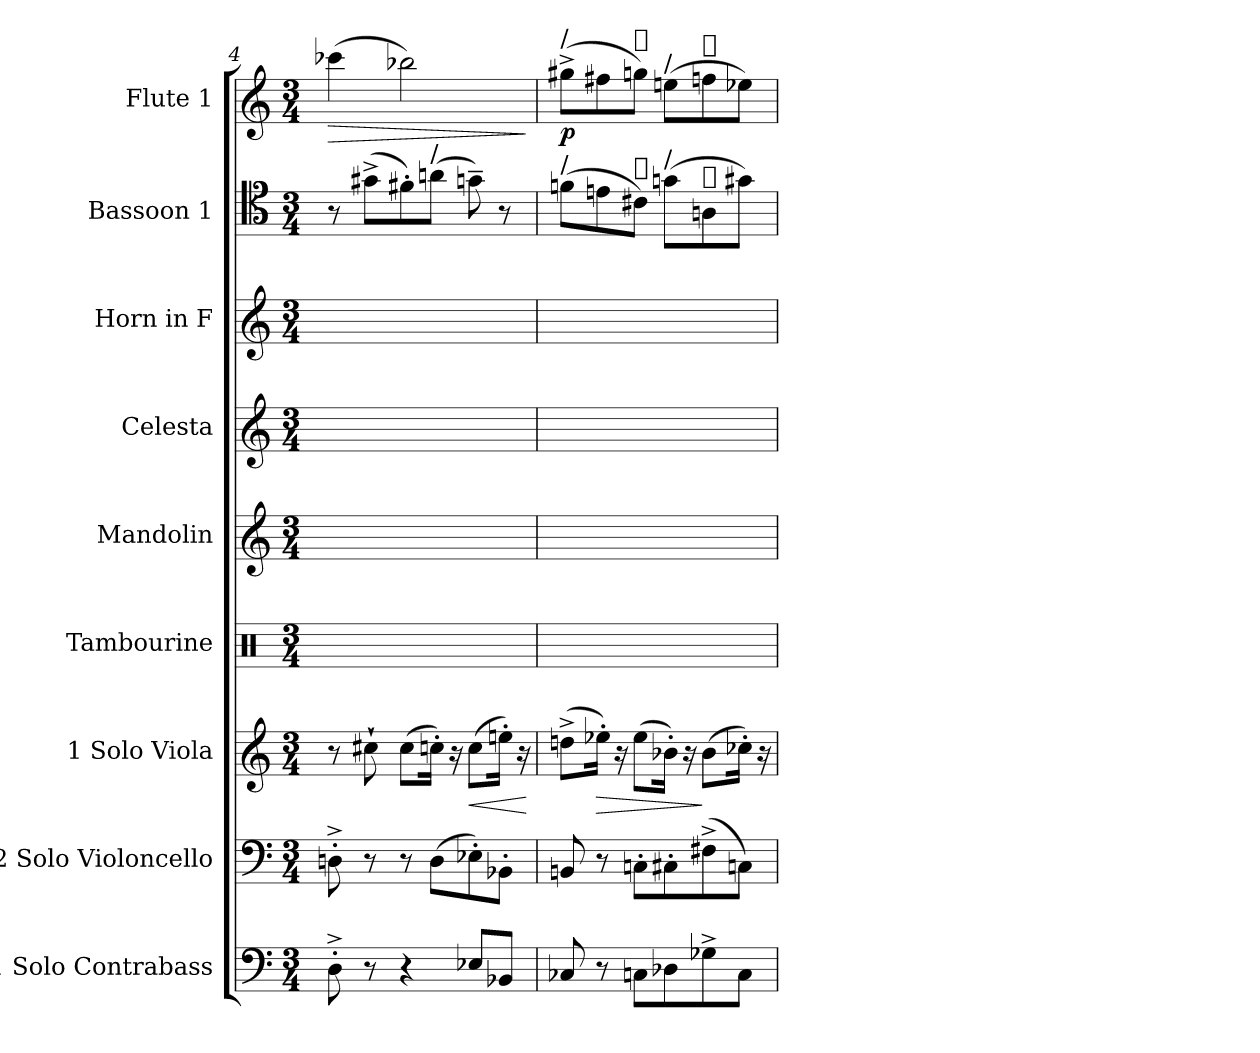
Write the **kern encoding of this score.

**kern	**kern	**kern	**dynam	**kern	**kern	**kern	**kern	**kern	**kern	**dynam
*part9	*part8	*part7	*part7	*part6	*part5	*part4	*part3	*part2	*part1	*part1
*staff9	*staff8	*staff7	*staff7	*staff6	*staff5	*staff4	*staff3	*staff2	*staff1	*staff1
*I"1 Solo Contrabass	*I"2 Solo Violoncello	*I"1 Solo Viola	*	*I"Tambourine	*I"Mandolin	*I"Celesta	*I"Horn in F	*I"Bassoon 1	*I"Flute 1	*
*I'Cb.	*I'Vc.	*I'Vla.	*	*I'Tamb.	*I'Mand.	*I'Cel.	*I'Hn.	*I'Bsn.	*I'Fl.	*
*clefF4	*clefF4	*clefG2	*	*clefX	*clefG2	*clefG2	*clefG2	*clefC4	*clefG2	*
*k[]	*k[]	*k[]	*	*k[]	*k[]	*k[]	*k[]	*k[]	*k[]	*
*M3/4	*M3/4	*M3/4	*	*M3/4	*M3/4	*M3/4	*M3/4	*M3/4	*M3/4	*
=4	=4	=4	=4	=4	=4	=4	=4	=4	=4	=4
!	!	!	!	!	!	!	!	!	!	!LO:HP:b
8D'^	8Dn'^	8r	.	8ryy	16ryy	4ryy	16ryy	8r	(4ccc-X	>
.	.	.	.	.	16ryy	.	16ryy	.	.	.
8r	8r	8cc#X`	.	8ryy	16ryy	.	16ryy	(8g#X^L	.	.
.	.	.	.	.	16ryy	.	16ryy	.	.	.
4r	8r	(8cc#L	.	4ryy	4ryy	4ryy	4ryy	8f#X')	2bb-X)	.
!	!	!	!	!	!	!	!	!LO:TX:a:t=/	!	!
.	(8DL	16ccn'Jk)	.	.	.	.	.	(8anJ	.	.
.	.	16r	.	.	.	.	.	.	.	.
!	!	!	!LO:HP:b	!	!	!	!	!	!	!
8E-XL	8E-X'\)	(8ccL	<	8ryy	8ryy	8ryy	8ryy	8gn~)	.	.
8BB-XJ	8BB-X'J	16een'Jk)	.	8ryy	16ryy	8ryy	16ryy	8r	.	.
.	.	16r	.	.	16ryy	.	16ryy	.	.	.
.	.	.	[	.	.	.	.	.	.	]
=5	=5	=5	=5	=5	=5	=5	=5	=5	=5	=5
!	!	!	!	!	!	!	!	!	!LO:TX:a:t=/	!
!	!	!	!	!	!	!	!	!LO:TX:a:t=/	!	!
8C-X	8BBn	(8ddn^L	.	8ryy	16ryy	8ryy	16ryy	(8fnL	(8gg#X^L	p
.	.	.	.	.	16ryy	.	16ryy	.	.	.
!	!	!	!LO:HP:b	!	!	!	!	!	!	!
8r	8r	16ee-X'Jk)	>	8ryy	8ryy	4ryy	8ryy	8en	8ff#X	.
.	.	16r	.	.	.	.	.	.	.	.
!	!	!	!	!	!	!	!	!	!LO:TX:a:t=⏑	!
!	!	!	!	!	!	!	!	!LO:TX:a:t=⏑	!	!
8CnL	8Cn'L	(8ee-L	.	8ryy	8ryy	.	8ryy	8c#XJ)	8ggnJ)	.
!	!	!	!	!	!	!	!	!	!LO:TX:a:t=/	!
!	!	!	!	!	!	!	!	!LO:TX:a:t=/	!	!
8D-X	8C#X'	16b-X'Jk)	.	8ryy	16ryy	8ryy	16ryy	(8gnL	(8eenL	.
.	.	16r	.	.	16ryy	.	16ryy	.	.	.
!	!	!	!	!	!	!	!	!	!LO:TX:a:t=⏑	!
!	!	!	!	!	!	!	!	!LO:TX:a:t=⏑	!	!
8G-X^	(8F#X^\	(8b-L	]	8ryy	16ryy	8ryy	16ryy	8An	8ffn	.
.	.	.	.	.	16ryy	.	16ryy	.	.	.
8CJ	8CnJ)	16cc-X'Jk)	.	8ryy	8ryy	8ryy	8ryy	8g#XJ)	8ee-XJ)	.
.	.	16r	.	.	.	.	.	.	.	.
=	=	=	=	=	=	=	=	=	=	=
*-	*-	*-	*-	*-	*-	*-	*-	*-	*-	*-
